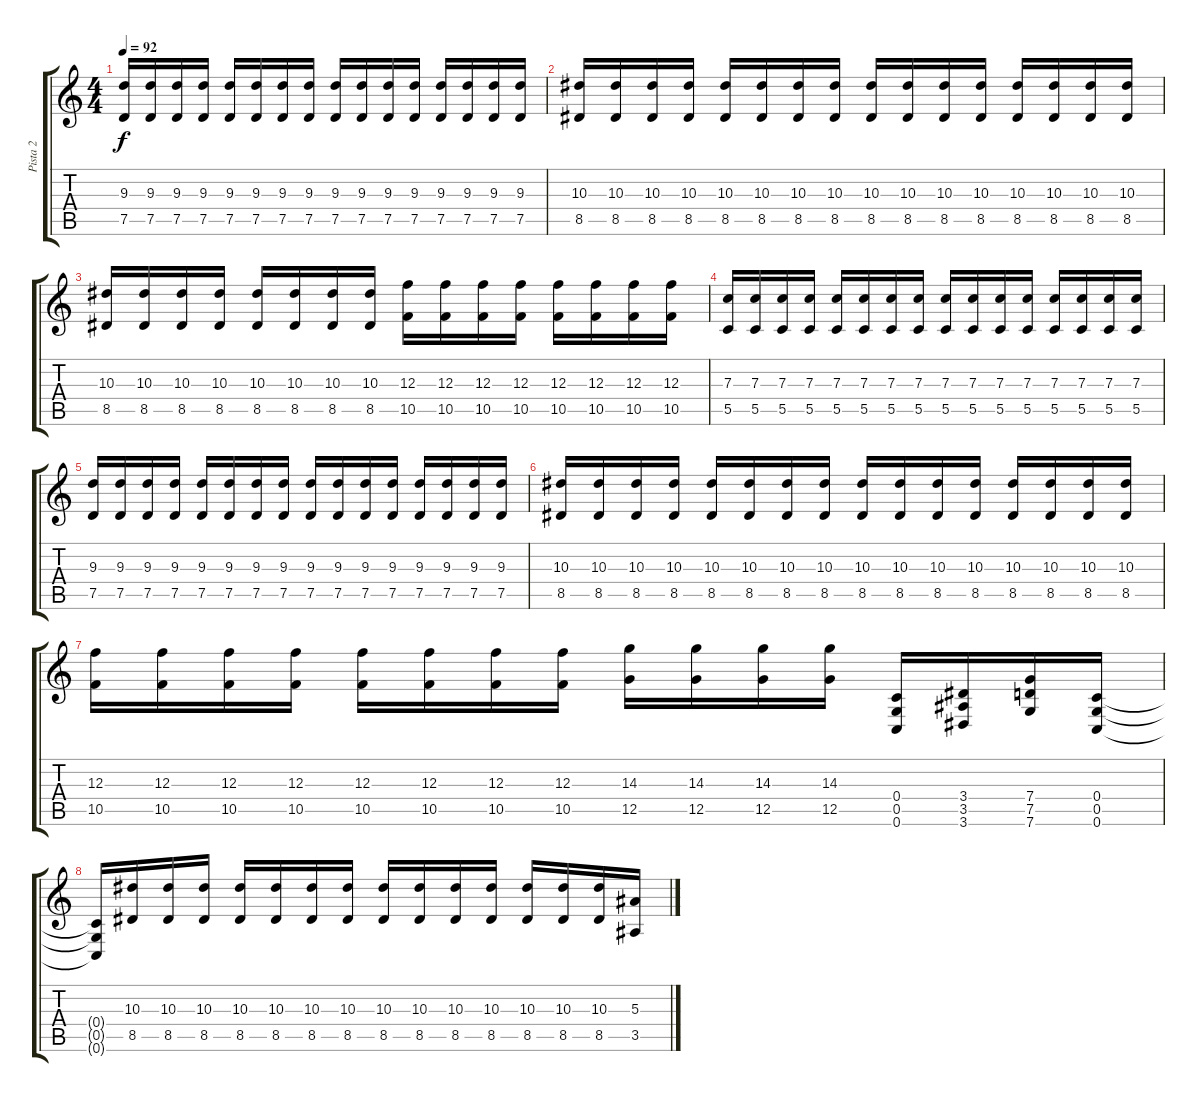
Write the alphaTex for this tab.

\track ("Pista 2" "Pista 2") {instrument overdrivenguitar}
\staff {score tabs}
\tuning (D4 A3 F3 C3 G2 C2) {hide}
\ts (4 4)
\tempo 92
\clef g2
\ks c
(9.3 7.5).16{dy f} (9.3 7.5).16 (9.3 7.5).16 (9.3 7.5).16 (9.3 7.5).16 (9.3 7.5).16 (9.3 7.5).16 (9.3 7.5).16 (9.3 7.5).16 (9.3 7.5).16 (9.3 7.5).16 (9.3 7.5).16 (9.3 7.5).16 (9.3 7.5).16 (9.3 7.5).16 (9.3 7.5).16 |
(10.3 8.5).16 (10.3 8.5).16 (10.3 8.5).16 (10.3 8.5).16 (10.3 8.5).16 (10.3 8.5).16 (10.3 8.5).16 (10.3 8.5).16 (10.3 8.5).16 (10.3 8.5).16 (10.3 8.5).16 (10.3 8.5).16 (10.3 8.5).16 (10.3 8.5).16 (10.3 8.5).16 (10.3 8.5).16 |
(10.3 8.5).16 (10.3 8.5).16 (10.3 8.5).16 (10.3 8.5).16 (10.3 8.5).16 (10.3 8.5).16 (10.3 8.5).16 (10.3 8.5).16 (12.3 10.5).16 (12.3 10.5).16 (12.3 10.5).16 (12.3 10.5).16 (12.3 10.5).16 (12.3 10.5).16 (12.3 10.5).16 (12.3 10.5).16 |
(7.3 5.5).16 (7.3 5.5).16 (7.3 5.5).16 (7.3 5.5).16 (7.3 5.5).16 (7.3 5.5).16 (7.3 5.5).16 (7.3 5.5).16 (7.3 5.5).16 (7.3 5.5).16 (7.3 5.5).16 (7.3 5.5).16 (7.3 5.5).16 (7.3 5.5).16 (7.3 5.5).16 (7.3 5.5).16 |
(9.3 7.5).16 (9.3 7.5).16 (9.3 7.5).16 (9.3 7.5).16 (9.3 7.5).16 (9.3 7.5).16 (9.3 7.5).16 (9.3 7.5).16 (9.3 7.5).16 (9.3 7.5).16 (9.3 7.5).16 (9.3 7.5).16 (9.3 7.5).16 (9.3 7.5).16 (9.3 7.5).16 (9.3 7.5).16 |
(10.3 8.5).16 (10.3 8.5).16 (10.3 8.5).16 (10.3 8.5).16 (10.3 8.5).16 (10.3 8.5).16 (10.3 8.5).16 (10.3 8.5).16 (10.3 8.5).16 (10.3 8.5).16 (10.3 8.5).16 (10.3 8.5).16 (10.3 8.5).16 (10.3 8.5).16 (10.3 8.5).16 (10.3 8.5).16 |
(12.3 10.5).16 (12.3 10.5).16 (12.3 10.5).16 (12.3 10.5).16 (12.3 10.5).16 (12.3 10.5).16 (12.3 10.5).16 (12.3 10.5).16 (14.3 12.5).16 (14.3 12.5).16 (14.3 12.5).16 (14.3 12.5).16 (0.4 0.5 0.6).16 (3.4 3.5 3.6).16 (7.4 7.5 7.6).16 (0.4 0.5 0.6).16 |
(0.4{t} 0.5{t} 0.6{t}).16 (10.3 8.5).16 (10.3 8.5).16 (10.3 8.5).16 (10.3 8.5).16 (10.3 8.5).16 (10.3 8.5).16 (10.3 8.5).16 (10.3 8.5).16 (10.3 8.5).16 (10.3 8.5).16 (10.3 8.5).16 (10.3 8.5).16 (10.3 8.5).16 (10.3 8.5).16 (5.3 3.5).16
